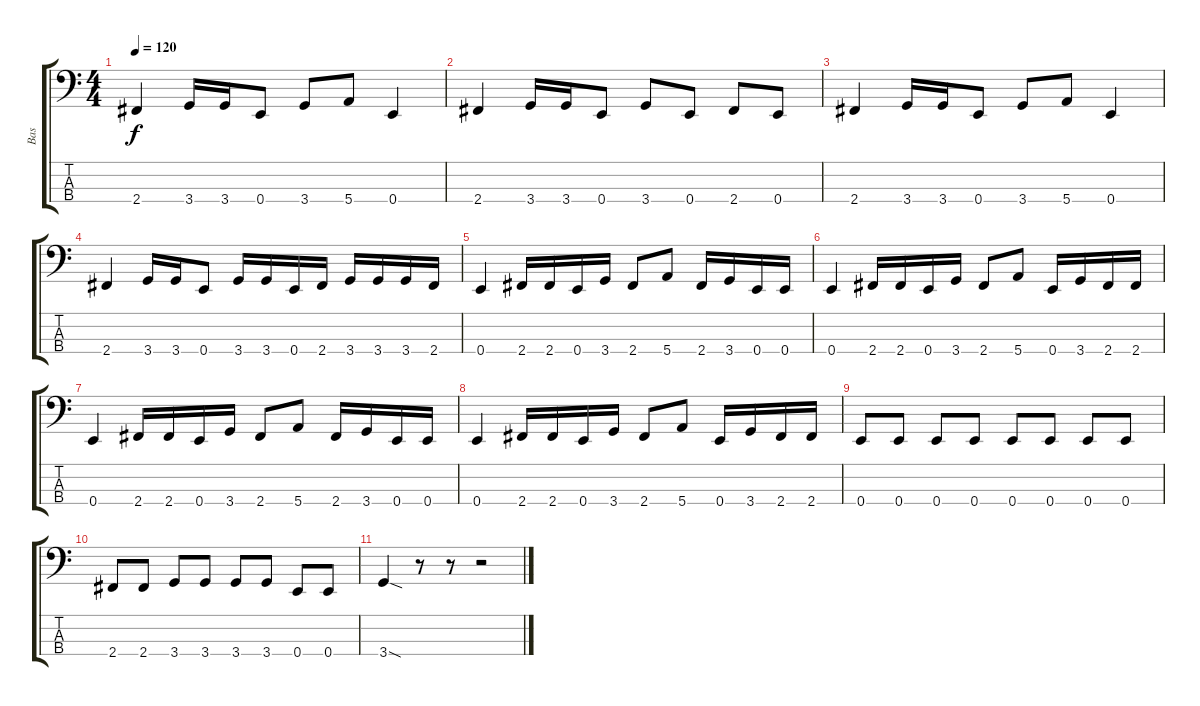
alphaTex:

\track ("Bas" "Bas") {instrument electricbassfinger}
\staff {score tabs}
\tuning (G2 D2 A1 E1) {hide}
\ts (4 4)
\tempo 120
\clef f4
\ks c
2.4.4{dy f instrument electricbassfinger} 3.4.16 3.4.16 0.4.8 3.4.8 5.4.8 0.4.4 |
2.4.4 3.4.16 3.4.16 0.4.8 3.4.8 0.4.8 2.4.8 0.4.8 |
2.4.4 3.4.16 3.4.16 0.4.8 3.4.8 5.4.8 0.4.4 |
2.4.4 3.4.16 3.4.16 0.4.8 3.4.16 3.4.16 0.4.16 2.4.16 3.4.16 3.4.16 3.4.16 2.4.16 |
0.4.4 2.4.16 2.4.16 0.4.16 3.4.16 2.4.8 5.4.8 2.4.16 3.4.16 0.4.16 0.4.16 |
0.4.4 2.4.16 2.4.16 0.4.16 3.4.16 2.4.8 5.4.8 0.4.16 3.4.16 2.4.16 2.4.16 |
0.4.4 2.4.16 2.4.16 0.4.16 3.4.16 2.4.8 5.4.8 2.4.16 3.4.16 0.4.16 0.4.16 |
0.4.4 2.4.16 2.4.16 0.4.16 3.4.16 2.4.8 5.4.8 0.4.16 3.4.16 2.4.16 2.4.16 |
0.4.8 0.4.8 0.4.8 0.4.8 0.4.8 0.4.8 0.4.8 0.4.8 |
2.4.8 2.4.8 3.4.8 3.4.8 3.4.8 3.4.8 0.4.8 0.4.8 |
3.4{sod}.4 r.8 r.8 r.2
